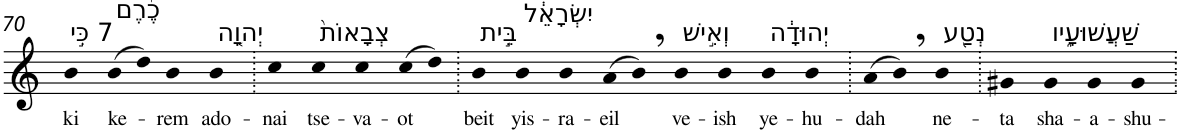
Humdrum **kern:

**kern	**text
*part1	*part1
*staff1	*staff1
*I"Piano	*
*I'Pno	*
!!LO:PB:g=z
*clefG2	*
*k[]	*
=70	=70
!LO:TX:a:t=7 כִּ֣י	!
!	!LO:LY:b
4b	ki
!LO:TX:a:t=כֶ֜רֶם	!
!	!LO:LY:b
(8b	ke-
8dd)	.
!	!LO:LY:b
4b	-rem
!LO:TX:a:t=יְהוָ֤ה	!
!	!LO:LY:b
4b	ado-
=71.	=71.
!	!LO:LY:b
4cc	-nai
!LO:TX:a:t=צְבָאוֹת֙	!
!	!LO:LY:b
4cc	tse-
!	!LO:LY:b
4cc	-va-
!	!LO:LY:b
(8cc	-ot
8dd)	.
=72.	=72.
!LO:TX:a:t=בֵּ֣ית	!
!	!LO:LY:b
4b	beit
!LO:TX:a:t=יִשְׂרָאֵ֔ל	!
!	!LO:LY:b
4b	yis-
!	!LO:LY:b
4b	-ra-
!	!LO:LY:b
(8a	-eil
8b,)	.
!LO:TX:a:t=וְאִ֣ישׁ	!
!	!LO:LY:b
4b	ve-
!	!LO:LY:b
4b	-ish
!LO:TX:a:t=יְהוּדָ֔ה	!
!	!LO:LY:b
4b	ye-
!	!LO:LY:b
4b	-hu-
=73.	=73.
!	!LO:LY:b
(8a	-dah
8b,)	.
!LO:TX:a:t=נְטַ֖ע	!
!	!LO:LY:b
4b	ne-
=74.	=74.
!	!LO:LY:b
4g#X	-ta
!LO:TX:a:t=שַׁעֲשׁוּעָ֑יו	!
!	!LO:LY:b
4g#	sha-
!	!LO:LY:b
4g#	-a-
!	!LO:LY:b
4g#	-shu-
=.	=.
*-	*-
